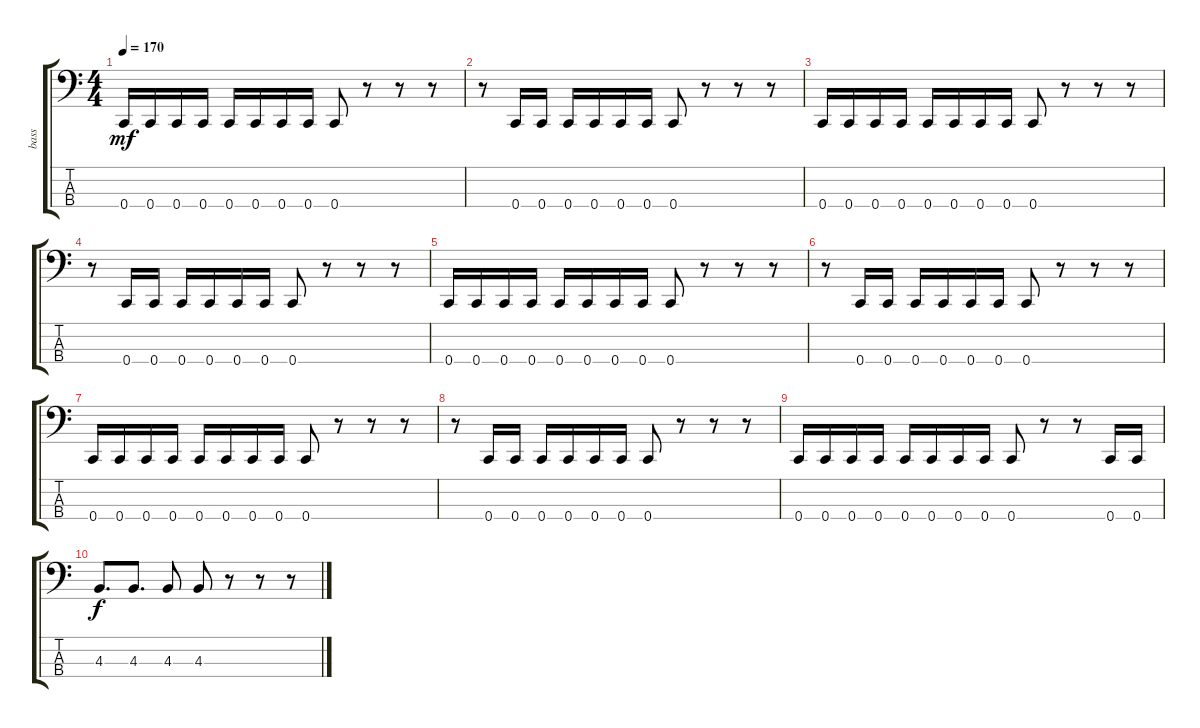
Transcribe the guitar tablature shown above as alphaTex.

\track ("bass" "bass") {instrument electricbasspick}
\staff {score tabs}
\tuning (F2 C2 G1 C1) {hide}
\ts (4 4)
\tempo 170
\clef f4
\ks c
0.4.16{dy mf} 0.4.16 0.4.16 0.4.16 0.4.16 0.4.16 0.4.16 0.4.16 0.4.8 r.8 r.8 r.8 |
r.8 0.4.16 0.4.16 0.4.16 0.4.16 0.4.16 0.4.16 0.4.8 r.8 r.8 r.8 |
0.4.16 0.4.16 0.4.16 0.4.16 0.4.16 0.4.16 0.4.16 0.4.16 0.4.8 r.8 r.8 r.8 |
r.8 0.4.16 0.4.16 0.4.16 0.4.16 0.4.16 0.4.16 0.4.8 r.8 r.8 r.8 |
0.4.16 0.4.16 0.4.16 0.4.16 0.4.16 0.4.16 0.4.16 0.4.16 0.4.8 r.8 r.8 r.8 |
r.8 0.4.16 0.4.16 0.4.16 0.4.16 0.4.16 0.4.16 0.4.8 r.8 r.8 r.8 |
0.4.16 0.4.16 0.4.16 0.4.16 0.4.16 0.4.16 0.4.16 0.4.16 0.4.8 r.8 r.8 r.8 |
r.8 0.4.16 0.4.16 0.4.16 0.4.16 0.4.16 0.4.16 0.4.8 r.8 r.8 r.8 |
0.4.16 0.4.16 0.4.16 0.4.16 0.4.16 0.4.16 0.4.16 0.4.16 0.4.8 r.8 r.8 0.4.16 0.4.16 |
4.3.8{d dy f} 4.3.8{d} 4.3.8 4.3.8 r.8 r.8 r.8
